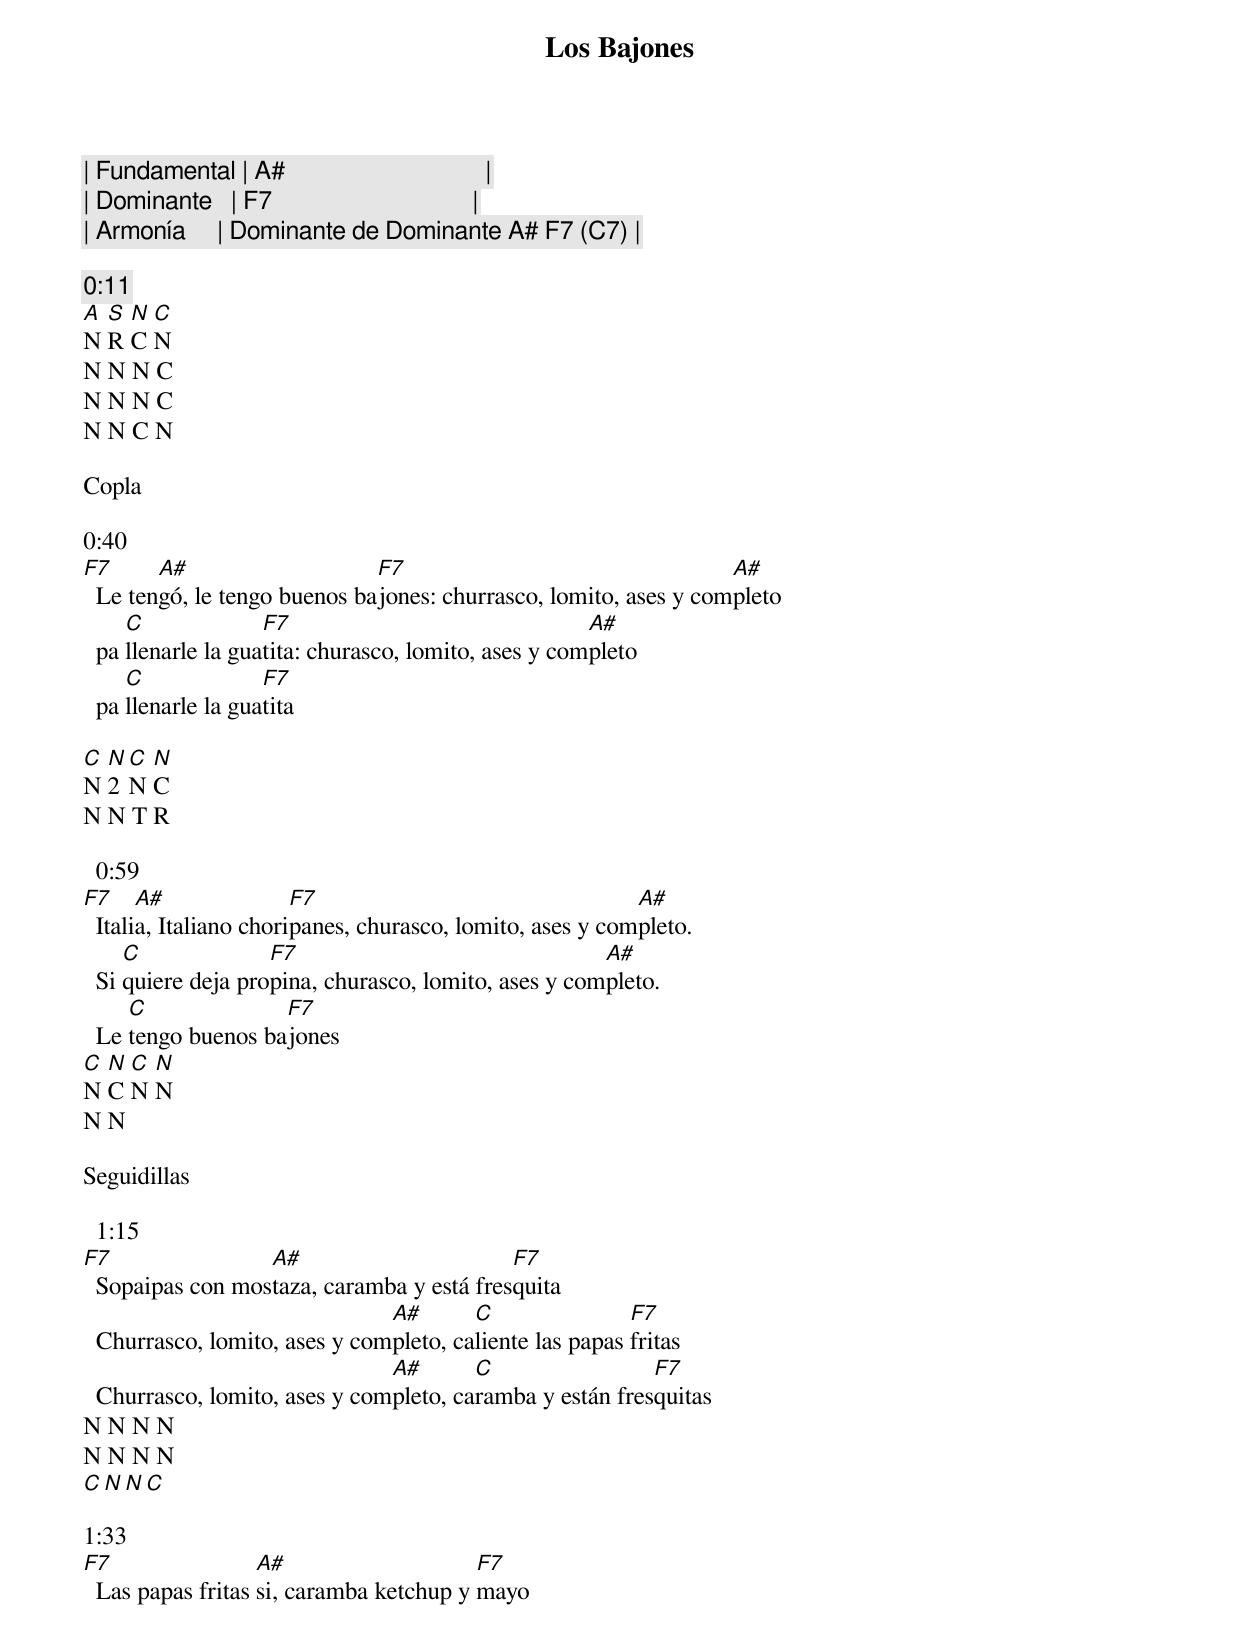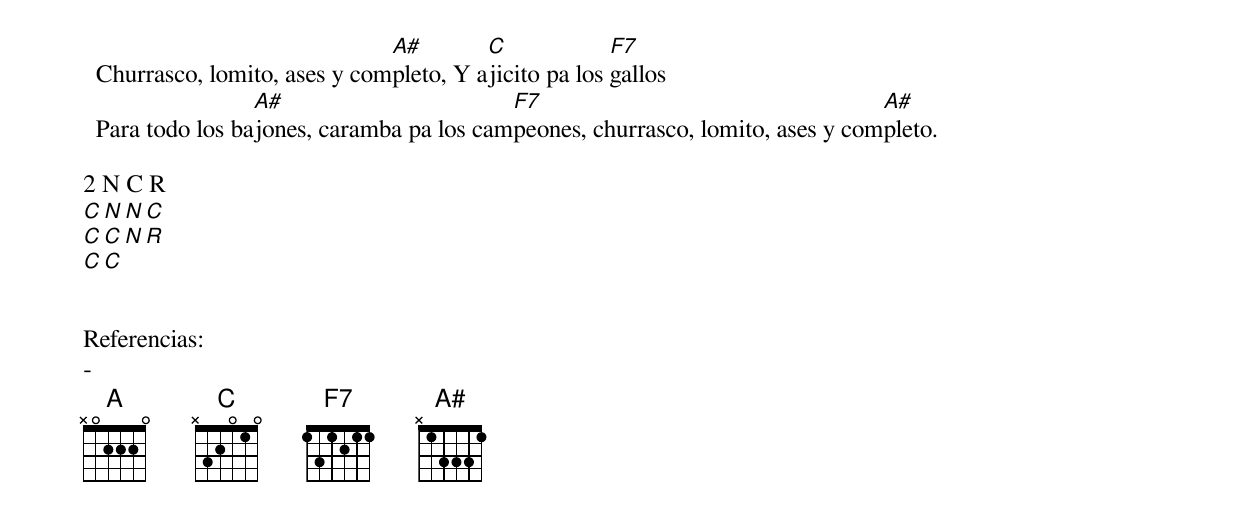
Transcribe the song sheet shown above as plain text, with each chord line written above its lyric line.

Los Bajones

| Fundamental | A#                                |
| Dominante   | F7                                |
| Armonía     | Dominante de Dominante A# F7 (C7) |

0:11
A S N C
N R C N
N N N C
N N N C
N N C N

Copla

0:40
F7      A#                    F7                                  A#
  Le tengó, le tengo buenos bajones: churrasco, lomito, ases y completo
     C              F7                                A#
  pa llenarle la guatita: churasco, lomito, ases y completo
     C              F7
  pa llenarle la guatita

C N C N
N 2 N C
N N T R

  0:59
F7     A#               F7                                 A#
  Italia, Italiano choripanes, churasco, lomito, ases y completo.
     C              F7                                A#
  Si quiere deja propina, churasco, lomito, ases y completo.
     C              F7
  Le tengo buenos bajones
C N C N
N C N N
N N

Seguidillas

  1:15
F7                A#                       F7
  Sopaipas con mostaza, caramba y está fresquita
                               A#       C                F7
  Churrasco, lomito, ases y completo, caliente las papas fritas
                               A#       C                 F7
  Churrasco, lomito, ases y completo, caramba y están fresquitas
N N N N
N N N N
C N N C

1:33
F7                 A#                    F7
  Las papas fritas si, caramba ketchup y mayo
                               A#        C             F7
  Churrasco, lomito, ases y completo, Y ajicito pa los gallos
                  A#                       F7                                   A#
  Para todo los bajones, caramba pa los campeones, churrasco, lomito, ases y completo.

2 N C R
C N N C
C C N R
C C


Referencias:
-
